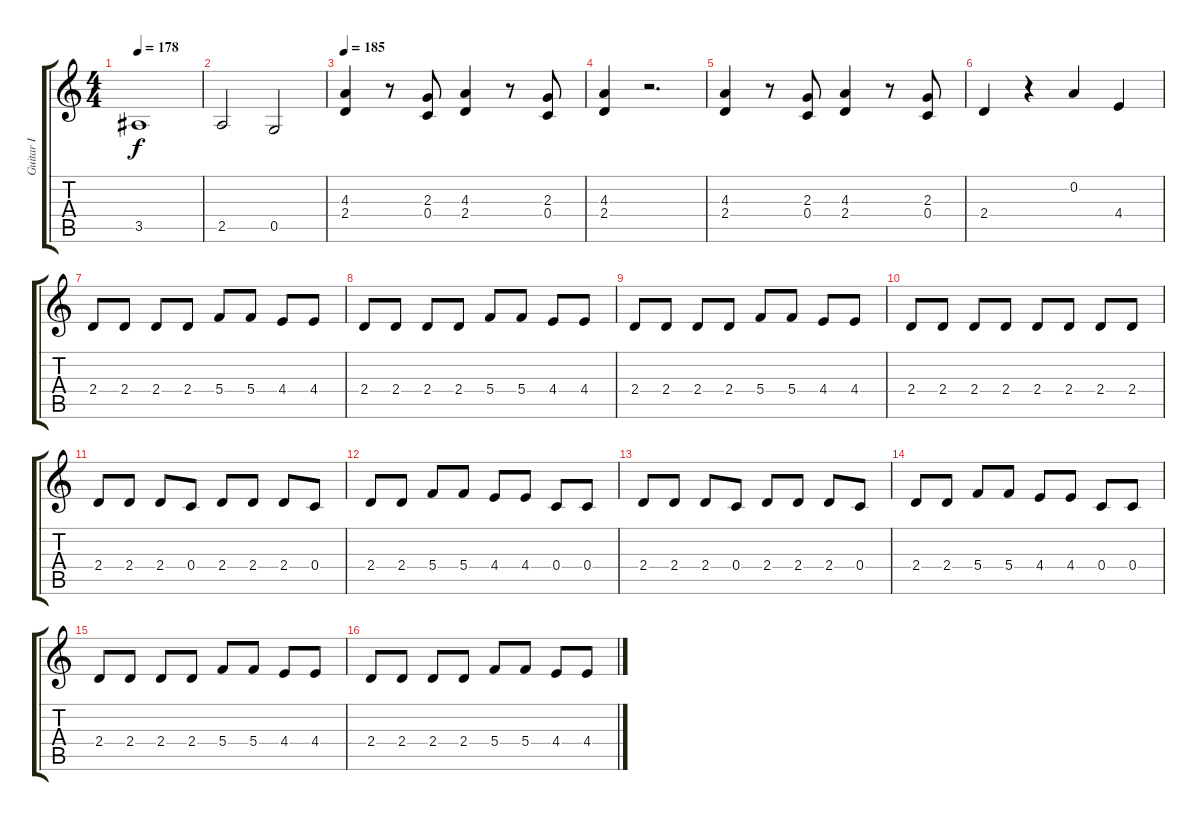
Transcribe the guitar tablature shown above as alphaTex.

\track ("Guitar I" "Guitar I") {instrument distortionguitar}
\staff {score tabs}
\tuning (D4 A3 F3 C3 G2 D2) {hide}
\ts (4 4)
\tempo 178
\clef g2
\ks c
3.5.1{dy f} |
2.5.2 0.5.2 |
\tempo 185
(4.3 2.4).4 r.8 (2.3 0.4).8 (4.3 2.4).4 r.8 (2.3 0.4).8 |
(4.3 2.4).4 r.2{d} |
(4.3 2.4).4 r.8 (2.3 0.4).8 (4.3 2.4).4 r.8 (2.3 0.4).8 |
2.4.4 r.4 0.2.4 4.4.4 |
2.4.8 2.4.8 2.4.8 2.4.8 5.4.8 5.4.8 4.4.8 4.4.8 |
2.4.8 2.4.8 2.4.8 2.4.8 5.4.8 5.4.8 4.4.8 4.4.8 |
2.4.8 2.4.8 2.4.8 2.4.8 5.4.8 5.4.8 4.4.8 4.4.8 |
2.4.8 2.4.8 2.4.8 2.4.8 2.4.8 2.4.8 2.4.8 2.4.8 |
2.4.8 2.4.8 2.4.8 0.4.8 2.4.8 2.4.8 2.4.8 0.4.8 |
2.4.8 2.4.8 5.4.8 5.4.8 4.4.8 4.4.8 0.4.8 0.4.8 |
2.4.8 2.4.8 2.4.8 0.4.8 2.4.8 2.4.8 2.4.8 0.4.8 |
2.4.8 2.4.8 5.4.8 5.4.8 4.4.8 4.4.8 0.4.8 0.4.8 |
2.4.8 2.4.8 2.4.8 2.4.8 5.4.8 5.4.8 4.4.8 4.4.8 |
2.4.8 2.4.8 2.4.8 2.4.8 5.4.8 5.4.8 4.4.8 4.4.8
